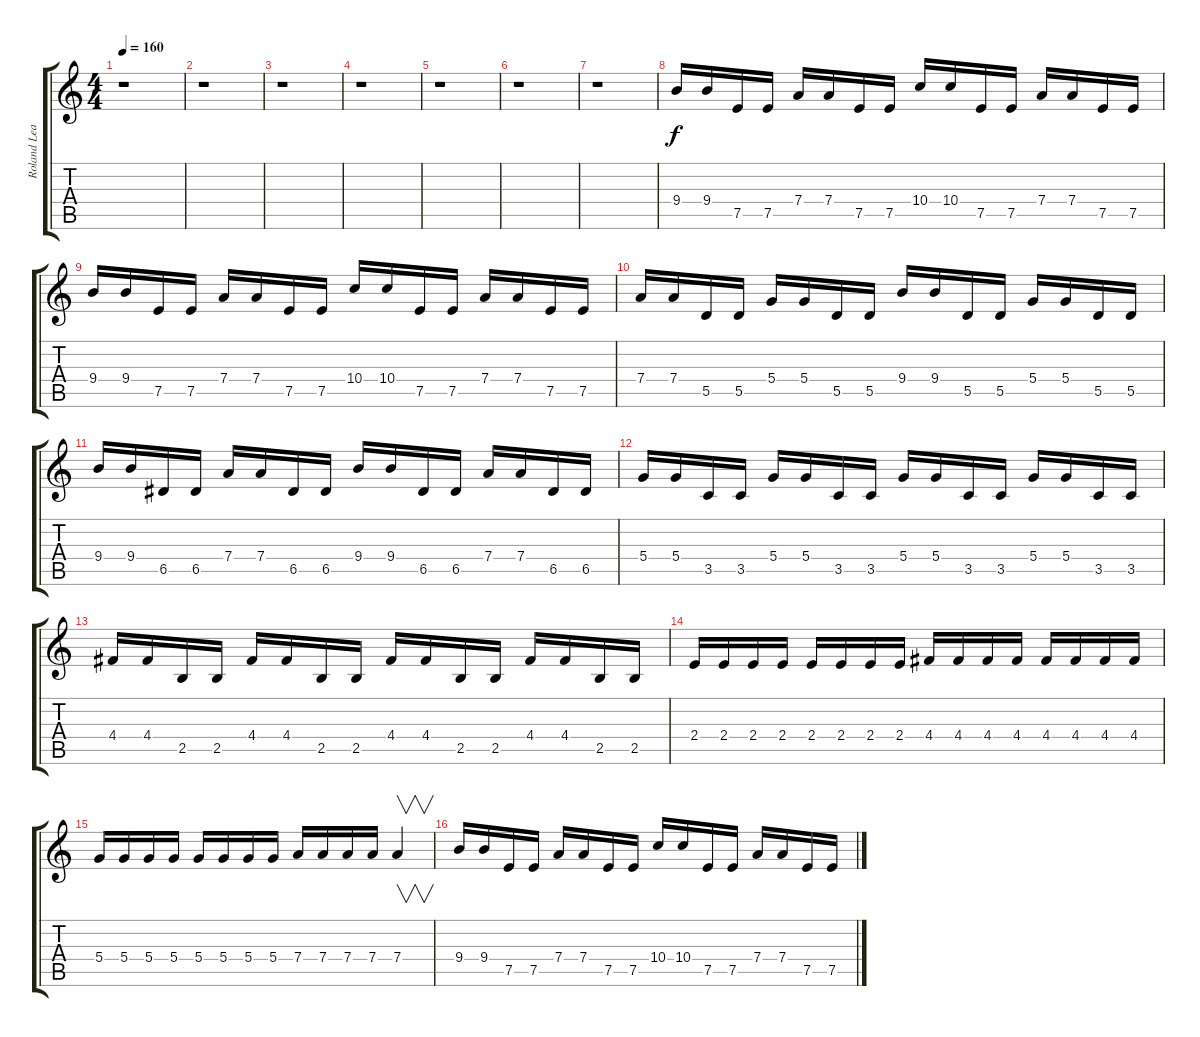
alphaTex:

\track ("Roland Lead" "Roland Lea") {instrument overdrivenguitar}
\staff {score tabs}
\tuning (E4 B3 G3 D3 A2 E2) {hide}
\ts (4 4)
\tempo 160
\clef g2
\ks c
r.1{dy f} |
r.1 |
r.1 |
r.1 |
r.1 |
r.1 |
r.1 |
9.4.16 9.4.16 7.5.16 7.5.16 7.4.16 7.4.16 7.5.16 7.5.16 10.4.16 10.4.16 7.5.16 7.5.16 7.4.16 7.4.16 7.5.16 7.5.16 |
9.4.16 9.4.16 7.5.16 7.5.16 7.4.16 7.4.16 7.5.16 7.5.16 10.4.16 10.4.16 7.5.16 7.5.16 7.4.16 7.4.16 7.5.16 7.5.16 |
7.4.16 7.4.16 5.5.16 5.5.16 5.4.16 5.4.16 5.5.16 5.5.16 9.4.16 9.4.16 5.5.16 5.5.16 5.4.16 5.4.16 5.5.16 5.5.16 |
9.4.16 9.4.16 6.5.16 6.5.16 7.4.16 7.4.16 6.5.16 6.5.16 9.4.16 9.4.16 6.5.16 6.5.16 7.4.16 7.4.16 6.5.16 6.5.16 |
5.4.16 5.4.16 3.5.16 3.5.16 5.4.16 5.4.16 3.5.16 3.5.16 5.4.16 5.4.16 3.5.16 3.5.16 5.4.16 5.4.16 3.5.16 3.5.16 |
4.4.16 4.4.16 2.5.16 2.5.16 4.4.16 4.4.16 2.5.16 2.5.16 4.4.16 4.4.16 2.5.16 2.5.16 4.4.16 4.4.16 2.5.16 2.5.16 |
2.4.16 2.4.16 2.4.16 2.4.16 2.4.16 2.4.16 2.4.16 2.4.16 4.4.16 4.4.16 4.4.16 4.4.16 4.4.16 4.4.16 4.4.16 4.4.16 |
5.4.16 5.4.16 5.4.16 5.4.16 5.4.16 5.4.16 5.4.16 5.4.16 7.4.16 7.4.16 7.4.16 7.4.16 7.4.4{v} |
9.4.16 9.4.16 7.5.16 7.5.16 7.4.16 7.4.16 7.5.16 7.5.16 10.4.16 10.4.16 7.5.16 7.5.16 7.4.16 7.4.16 7.5.16 7.5.16
